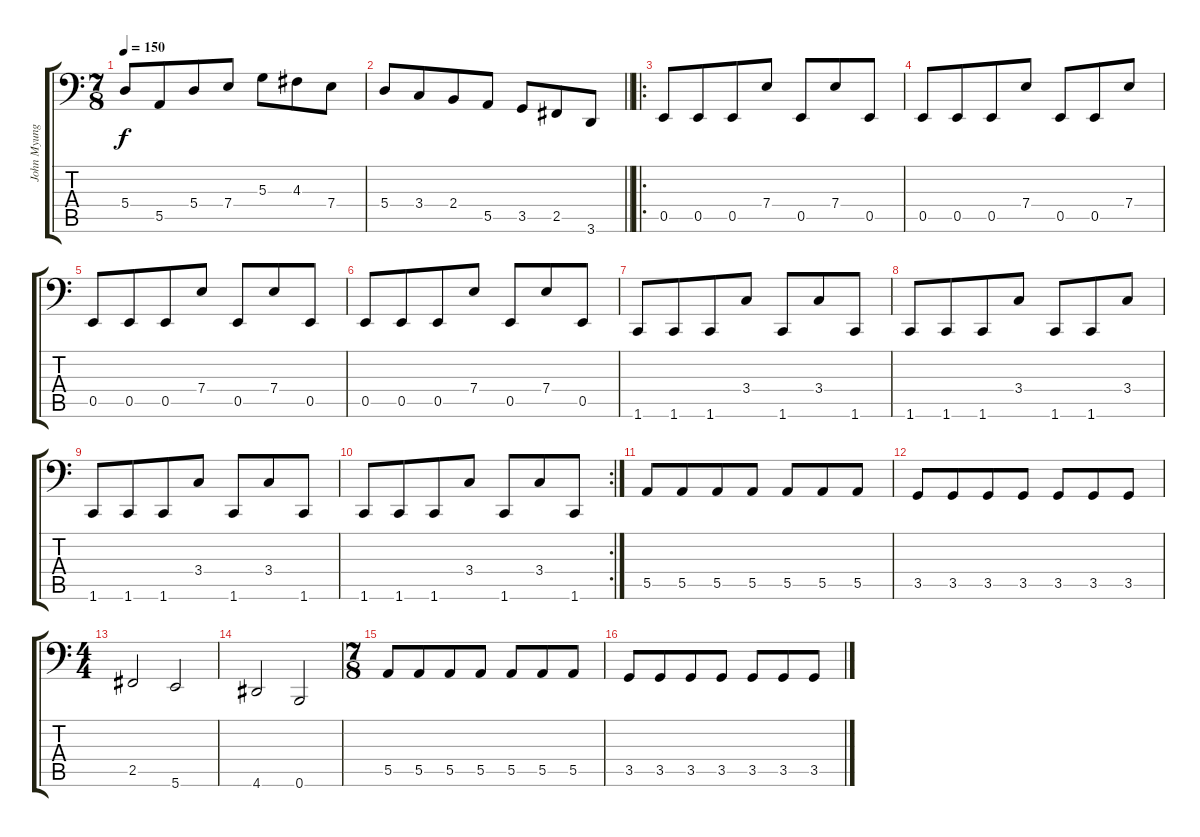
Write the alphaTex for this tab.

\track ("John Myung - Bass" "John Myung") {instrument electricbassfinger}
\staff {score tabs}
\tuning (C3 G2 D2 A1 E1 B0) {hide}
\ts (7 8)
\tempo 150
\clef f4
\ks c
5.4.8{dy f} 5.5.8 5.4.8 7.4.8 5.3.8 4.3.8 7.4.8 |
\barLineRight lightlight
5.4.8 3.4.8 2.4.8 5.5.8 3.5.8 2.5.8 3.6.8 |
\ro
0.5.8 0.5.8 0.5.8 7.4.8 0.5.8 7.4.8 0.5.8 |
0.5.8 0.5.8 0.5.8 7.4.8 0.5.8 0.5.8 7.4.8 |
0.5.8 0.5.8 0.5.8 7.4.8 0.5.8 7.4.8 0.5.8 |
0.5.8 0.5.8 0.5.8 7.4.8 0.5.8 7.4.8 0.5.8 |
1.6.8 1.6.8 1.6.8 3.4.8 1.6.8 3.4.8 1.6.8 |
1.6.8 1.6.8 1.6.8 3.4.8 1.6.8 1.6.8 3.4.8 |
1.6.8 1.6.8 1.6.8 3.4.8 1.6.8 3.4.8 1.6.8 |
\rc 2
1.6.8 1.6.8 1.6.8 3.4.8 1.6.8 3.4.8 1.6.8 |
5.5.8 5.5.8 5.5.8 5.5.8 5.5.8 5.5.8 5.5.8 |
3.5.8 3.5.8 3.5.8 3.5.8 3.5.8 3.5.8 3.5.8 |
\ts (4 4)
2.5.2 5.6.2 |
4.6.2 0.6.2 |
\ts (7 8)
5.5.8 5.5.8 5.5.8 5.5.8 5.5.8 5.5.8 5.5.8 |
3.5.8 3.5.8 3.5.8 3.5.8 3.5.8 3.5.8 3.5.8
